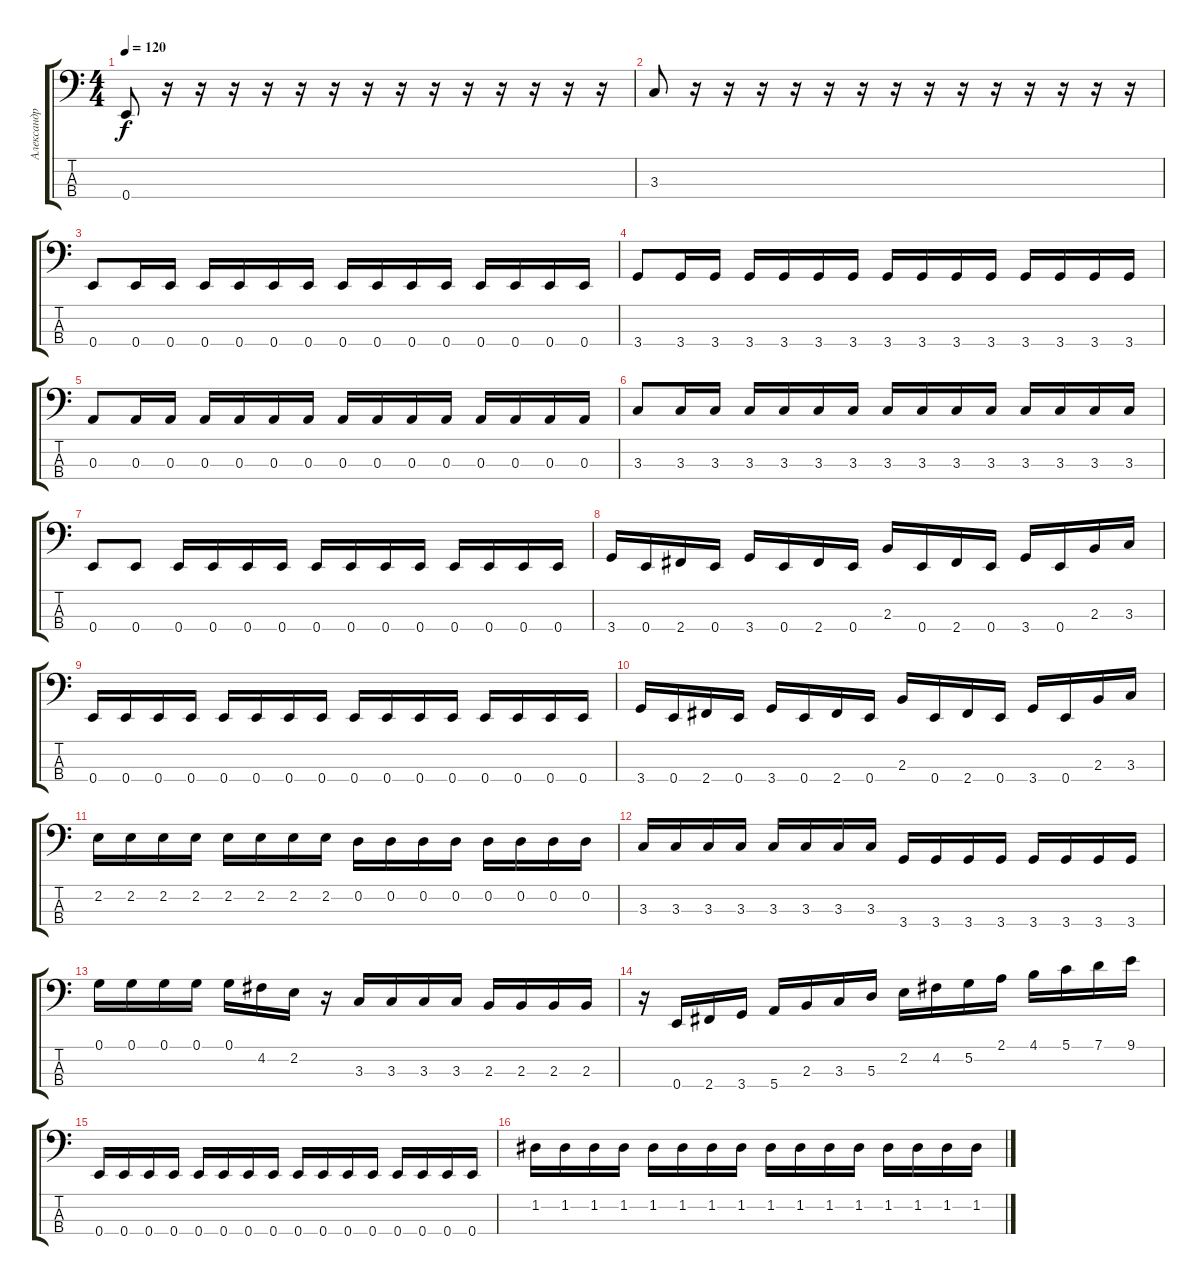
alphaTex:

\track ("Александр Тимонин" "Александр ") {instrument electricbasspick}
\staff {score tabs}
\tuning (G2 D2 A1 E1) {hide}
\ts (4 4)
\tempo 120
\clef f4
\ks c
0.4.8{dy f} r.16 r.16 r.16 r.16 r.16 r.16 r.16 r.16 r.16 r.16 r.16 r.16 r.16 r.16 |
3.3.8 r.16 r.16 r.16 r.16 r.16 r.16 r.16 r.16 r.16 r.16 r.16 r.16 r.16 r.16 |
0.4.8 0.4.16 0.4.16 0.4.16 0.4.16 0.4.16 0.4.16 0.4.16 0.4.16 0.4.16 0.4.16 0.4.16 0.4.16 0.4.16 0.4.16 |
3.4.8 3.4.16 3.4.16 3.4.16 3.4.16 3.4.16 3.4.16 3.4.16 3.4.16 3.4.16 3.4.16 3.4.16 3.4.16 3.4.16 3.4.16 |
0.3.8 0.3.16 0.3.16 0.3.16 0.3.16 0.3.16 0.3.16 0.3.16 0.3.16 0.3.16 0.3.16 0.3.16 0.3.16 0.3.16 0.3.16 |
3.3.8 3.3.16 3.3.16 3.3.16 3.3.16 3.3.16 3.3.16 3.3.16 3.3.16 3.3.16 3.3.16 3.3.16 3.3.16 3.3.16 3.3.16 |
0.4.8 0.4.8 0.4.16 0.4.16 0.4.16 0.4.16 0.4.16 0.4.16 0.4.16 0.4.16 0.4.16 0.4.16 0.4.16 0.4.16 |
3.4.16 0.4.16 2.4.16 0.4.16 3.4.16 0.4.16 2.4.16 0.4.16 2.3.16 0.4.16 2.4.16 0.4.16 3.4.16 0.4.16 2.3.16 3.3.16 |
0.4.16 0.4.16 0.4.16 0.4.16 0.4.16 0.4.16 0.4.16 0.4.16 0.4.16 0.4.16 0.4.16 0.4.16 0.4.16 0.4.16 0.4.16 0.4.16 |
3.4.16 0.4.16 2.4.16 0.4.16 3.4.16 0.4.16 2.4.16 0.4.16 2.3.16 0.4.16 2.4.16 0.4.16 3.4.16 0.4.16 2.3.16 3.3.16 |
2.2.16 2.2.16 2.2.16 2.2.16 2.2.16 2.2.16 2.2.16 2.2.16 0.2.16 0.2.16 0.2.16 0.2.16 0.2.16 0.2.16 0.2.16 0.2.16 |
3.3.16 3.3.16 3.3.16 3.3.16 3.3.16 3.3.16 3.3.16 3.3.16 3.4.16 3.4.16 3.4.16 3.4.16 3.4.16 3.4.16 3.4.16 3.4.16 |
0.1.16 0.1.16 0.1.16 0.1.16 0.1.16 4.2.16 2.2.16 r.16 3.3.16 3.3.16 3.3.16 3.3.16 2.3.16 2.3.16 2.3.16 2.3.16 |
r.16 0.4.16 2.4.16 3.4.16 5.4.16 2.3.16 3.3.16 5.3.16 2.2.16 4.2.16 5.2.16 2.1.16 4.1.16 5.1.16 7.1.16 9.1.16 |
0.4.16 0.4.16 0.4.16 0.4.16 0.4.16 0.4.16 0.4.16 0.4.16 0.4.16 0.4.16 0.4.16 0.4.16 0.4.16 0.4.16 0.4.16 0.4.16 |
1.2.16 1.2.16 1.2.16 1.2.16 1.2.16 1.2.16 1.2.16 1.2.16 1.2.16 1.2.16 1.2.16 1.2.16 1.2.16 1.2.16 1.2.16 1.2.16
